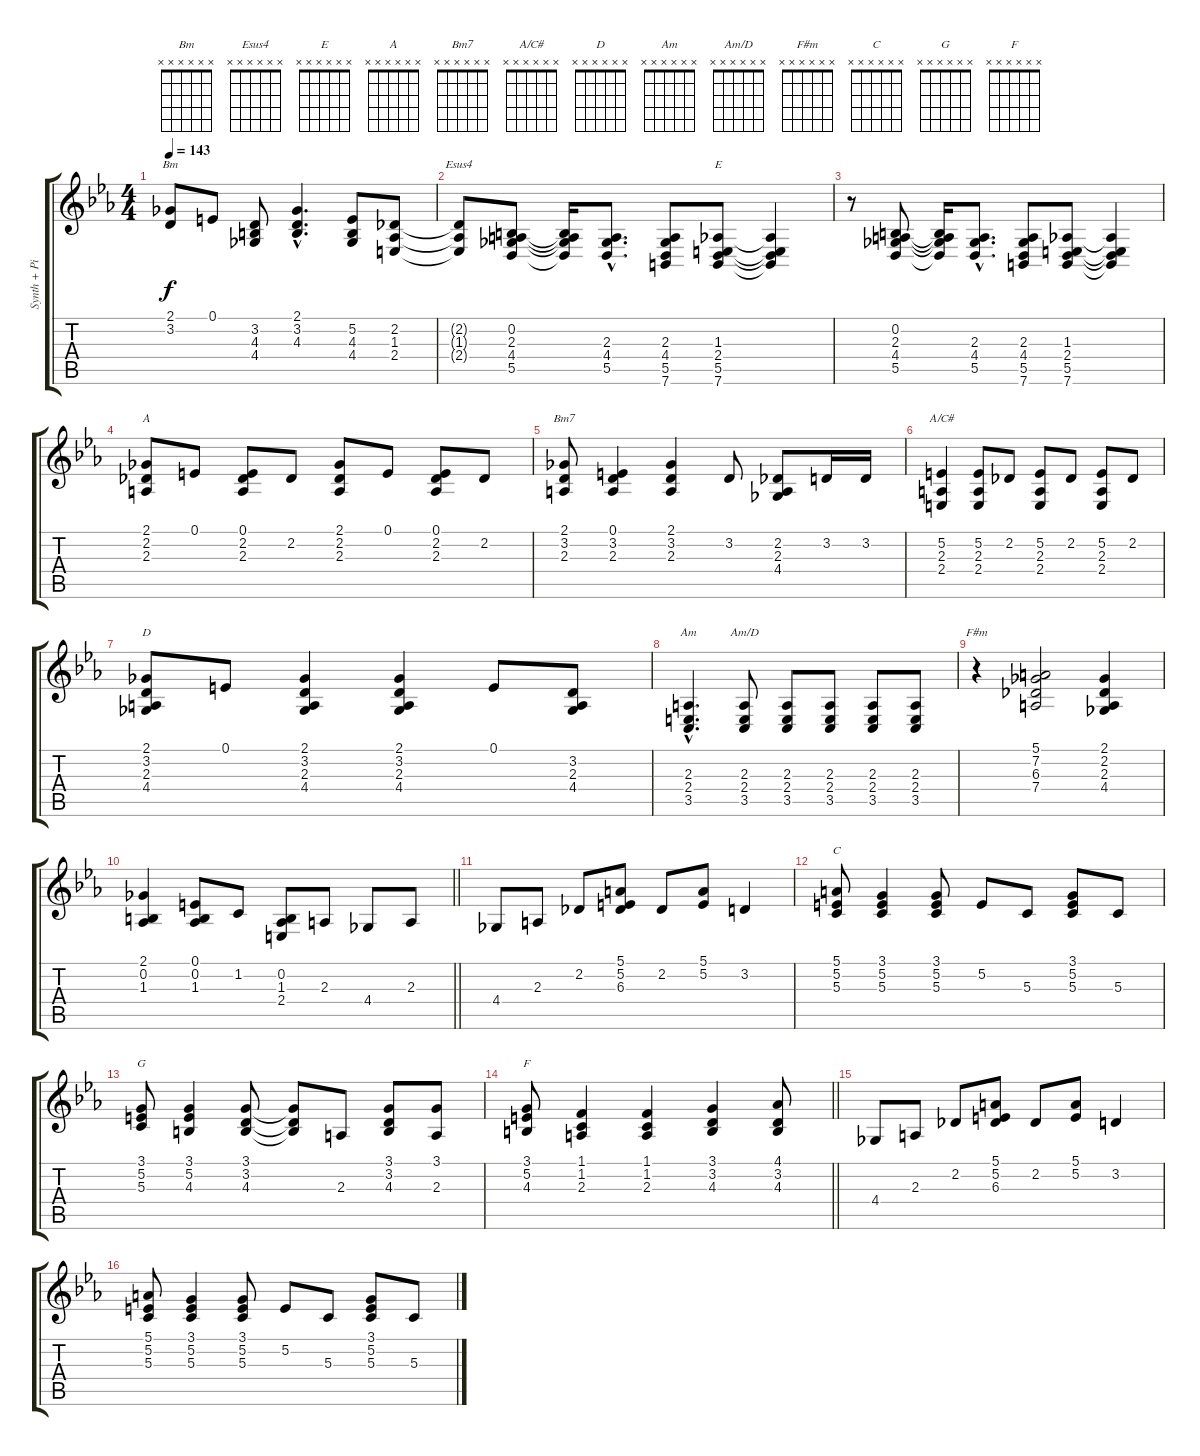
\track ("Synth + Piano RH - Elton John" "Synth + Pi") {instrument acousticgrandpiano}
\staff {score tabs}
\tuning (E4 B3 G3 D3 A2 E2) {hide}
\chord ("Bm" x x x x x x)
\chord ("Esus4" x x x x x x)
\chord ("E" x x x x x x)
\chord ("A" x x x x x x)
\chord ("Bm7" x x x x x x)
\chord ("A/C#" x x x x x x)
\chord ("D" x x x x x x)
\chord ("Am" x x x x x x)
\chord ("Am/D" x x x x x x)
\chord ("F#m" x x x x x x)
\chord ("C" x x x x x x)
\chord ("G" x x x x x x)
\chord ("F" x x x x x x)
\ts (4 4)
\tempo 143
\clef g2
\ks cminor
(2.1{t} 3.2{t}).8{ch "Bm" dy f} 0.1.8 (3.2 4.3 4.4).8 (2.1{hac} 3.2{hac} 4.3{hac}).4{d} (5.2 4.3 4.4).8 (2.2 1.3 2.4).8 |
(2.2{t} 1.3{t} 2.4{t}).8{ch "Esus4"} (0.2 2.3 4.4 5.5).8 (0.2{t} 2.3{t} 4.4{t} 5.5{t}).16 (2.3{hac} 4.4{hac} 5.5{hac}).8{d} (2.3 4.4 5.5 7.6).8 (1.3 2.4 5.5 7.6).8{ch "E"} (1.3{t} 2.4{t} 5.5{t} 7.6{t}).4 |
r.8 (0.2 2.3 4.4 5.5).8 (0.2{t} 2.3{t} 4.4{t} 5.5{t}).16 (2.3{hac} 4.4{hac} 5.5{hac}).8{d} (2.3 4.4 5.5 7.6).8 (1.3 2.4 5.5 7.6).8 (1.3{t} 2.4{t} 5.5{t} 7.6{t}).4 |
(2.1 2.2 2.3).8{ch "A"} 0.1.8 (0.1 2.2 2.3).8 2.2.8 (2.1 2.2 2.3).8 0.1.8 (0.1 2.2 2.3).8 2.2.8 |
(2.1 3.2 2.3).8{ch "Bm7"} (0.1 3.2 2.3).4 (2.1 3.2 2.3).4 3.2.8 (2.2 2.3 4.4).8 3.2.16 3.2.16 |
(5.2 2.3 2.4).4{ch "A/C#"} (5.2 2.3 2.4).8 2.2.8 (5.2 2.3 2.4).8 2.2.8 (5.2 2.3 2.4).8 2.2.8 |
(2.1 3.2 2.3 4.4).8{ch "D"} 0.1.8 (2.1 3.2 2.3 4.4).4 (2.1 3.2 2.3 4.4).4 0.1.8 (3.2 2.3 4.4).8 |
(2.3{hac} 2.4{hac} 3.5{hac}).4{d ch "Am"} (2.3 2.4 3.5).8{ch "Am/D"} (2.3 2.4 3.5).8 (2.3 2.4 3.5).8 (2.3 2.4 3.5).8 (2.3 2.4 3.5).8 |
r.4{ch "F#m"} (5.1 7.2 6.3 7.4).2 (2.1 2.2 2.3 4.4).4 |
\barLineRight lightlight
(2.1 0.2 1.3).4 (0.1 0.2 1.3).8 1.2.8 (0.2 1.3 2.4).8 2.3.8 4.4.8 2.3.8 |
4.4.8 2.3.8 2.2.8 (5.1 5.2 6.3).8 2.2.8 (5.1 5.2).8 3.2.4 |
(5.1 5.2 5.3).8{ch "C"} (3.1 5.2 5.3).4 (3.1 5.2 5.3).8 5.2.8 5.3.8 (3.1 5.2 5.3).8 5.3.8 |
(3.1 5.2 5.3).8{ch "G"} (3.1 5.2 4.3).4 (3.1 3.2 4.3).8 (3.1{t} 3.2{t} 4.3{t}).8 2.3.8 (3.1 3.2 4.3).8 (3.1 2.3).8 |
\barLineRight lightlight
(3.1 5.2 4.3).8{ch "F"} (1.1 1.2 2.3).4 (1.1 1.2 2.3).4 (3.1 3.2 4.3).4 (4.1 3.2 4.3).8 |
4.4.8 2.3.8 2.2.8 (5.1 5.2 6.3).8 2.2.8 (5.1 5.2).8 3.2.4 |
(5.1 5.2 5.3).8 (3.1 5.2 5.3).4 (3.1 5.2 5.3).8 5.2.8 5.3.8 (3.1 5.2 5.3).8 5.3.8
